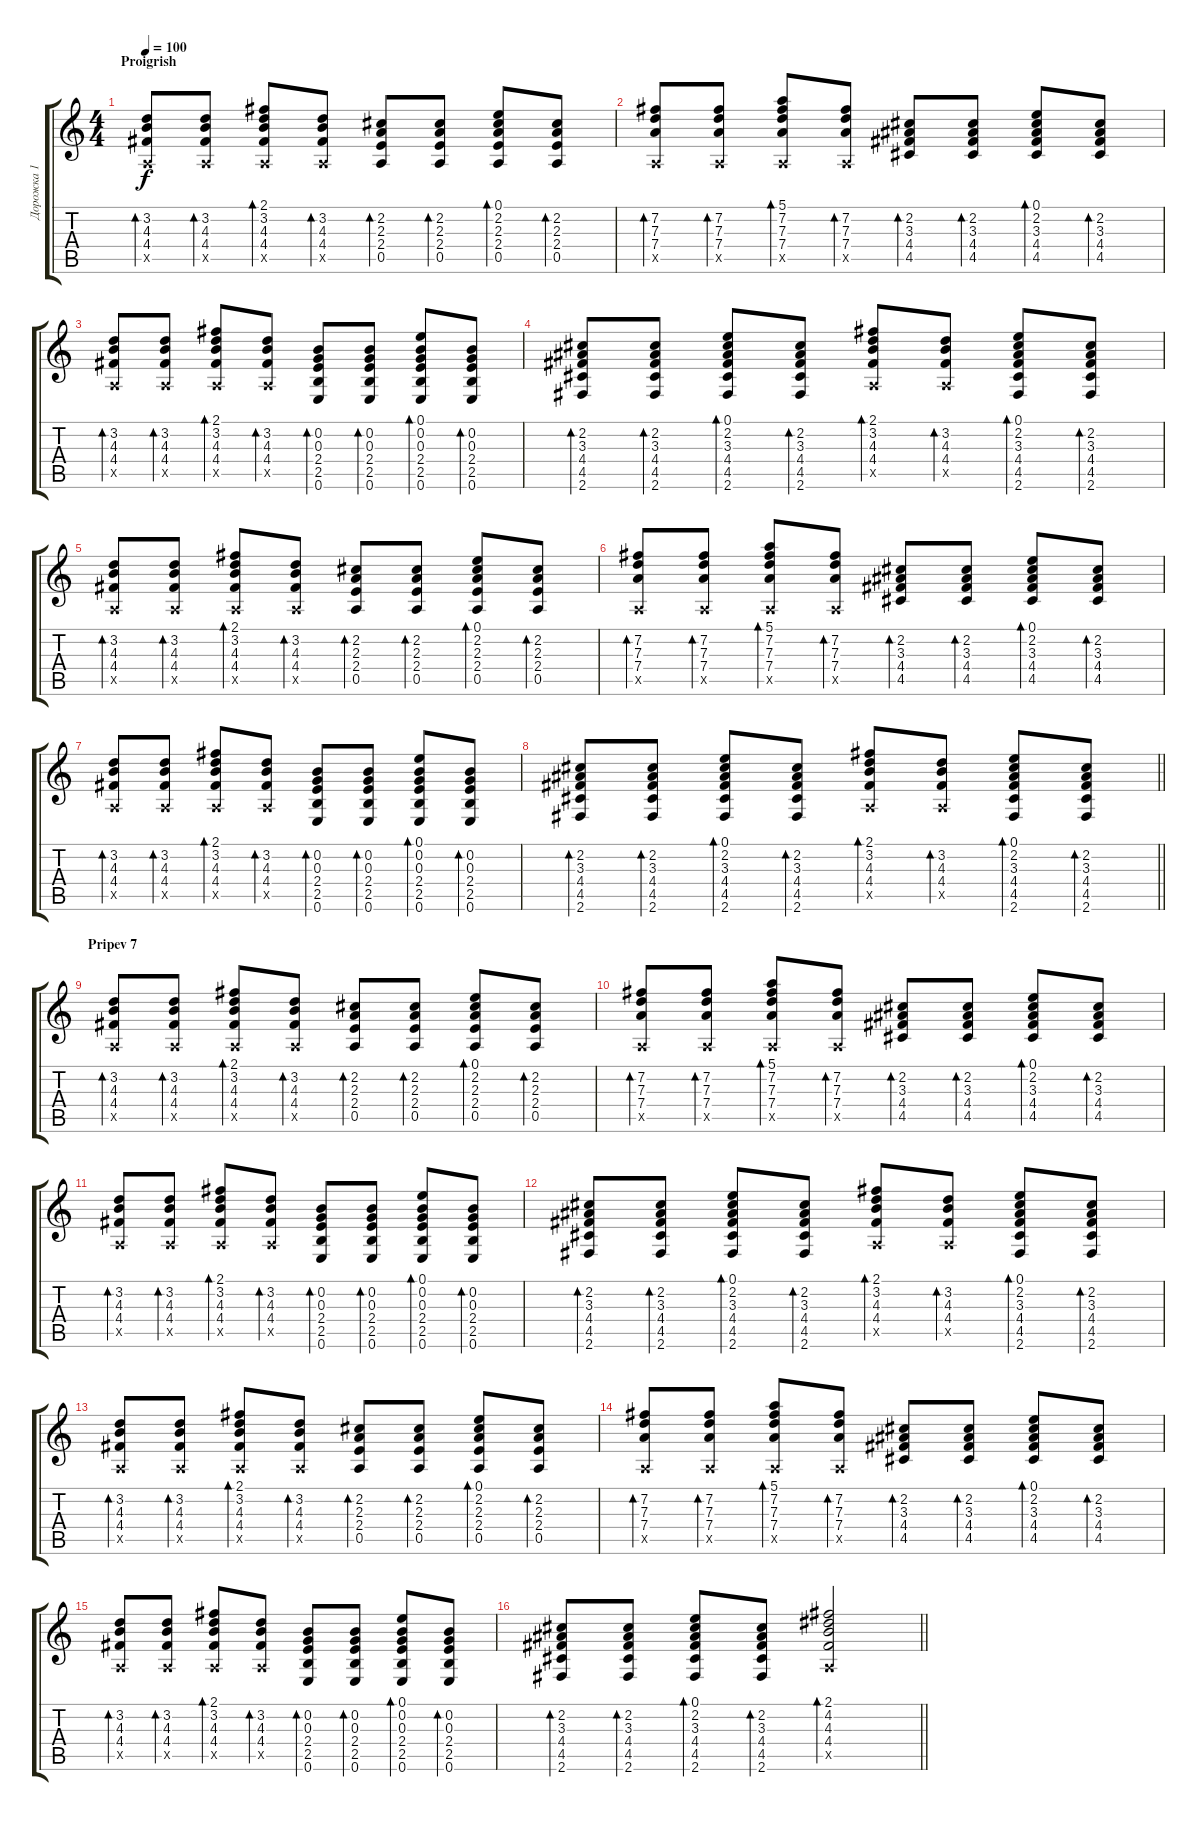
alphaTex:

\track ("Дорожка 1" "Дорожка 1") {instrument acousticguitarsteel}
\staff {score tabs}
\tuning (E4 B3 G3 D3 A2 E2) {hide}
\ts (4 4)
\section ("" "Proigrish")
\tempo 100
\clef g2
\ks c
(3.2 4.3 4.4 0.5{x}).8{bd 60 dy f} (3.2 4.3 4.4 0.5{x}).8{bd 60} (2.1 3.2 4.3 4.4 0.5{x}).8{bd 60} (3.2 4.3 4.4 0.5{x}).8{bd 60} (2.2 2.3 2.4 0.5).8{bd 60} (2.2 2.3 2.4 0.5).8{bd 60} (0.1 2.2 2.3 2.4 0.5).8{bd 60} (2.2 2.3 2.4 0.5).8{bd 60} |
(7.2 7.3 7.4 0.5{x}).8{bd 60} (7.2 7.3 7.4 0.5{x}).8{bd 60} (5.1 7.2 7.3 7.4 0.5{x}).8{bd 60} (7.2 7.3 7.4 0.5{x}).8{bd 60} (2.2 3.3 4.4 4.5).8{bd 60} (2.2 3.3 4.4 4.5).8{bd 60} (0.1 2.2 3.3 4.4 4.5).8{bd 60} (2.2 3.3 4.4 4.5).8{bd 60} |
(3.2 4.3 4.4 0.5{x}).8{bd 60} (3.2 4.3 4.4 0.5{x}).8{bd 60} (2.1 3.2 4.3 4.4 0.5{x}).8{bd 60} (3.2 4.3 4.4 0.5{x}).8{bd 60} (0.2 0.3 2.4 2.5 0.6).8{bd 60} (0.2 0.3 2.4 2.5 0.6).8{bd 60} (0.1 0.2 0.3 2.4 2.5 0.6).8{bd 60} (0.2 0.3 2.4 2.5 0.6).8{bd 60} |
(2.2 3.3 4.4 4.5 2.6).8{bd 60} (2.2 3.3 4.4 4.5 2.6).8{bd 60} (0.1 2.2 3.3 4.4 4.5 2.6).8{bd 60} (2.2 3.3 4.4 4.5 2.6).8{bd 60} (2.1 3.2 4.3 4.4 0.5{x}).8{bd 60} (3.2 4.3 4.4 0.5{x}).8{bd 60} (0.1 2.2 3.3 4.4 4.5 2.6).8{bd 60} (2.2 3.3 4.4 4.5 2.6).8{bd 60} |
(3.2 4.3 4.4 0.5{x}).8{bd 60} (3.2 4.3 4.4 0.5{x}).8{bd 60} (2.1 3.2 4.3 4.4 0.5{x}).8{bd 60} (3.2 4.3 4.4 0.5{x}).8{bd 60} (2.2 2.3 2.4 0.5).8{bd 60} (2.2 2.3 2.4 0.5).8{bd 60} (0.1 2.2 2.3 2.4 0.5).8{bd 60} (2.2 2.3 2.4 0.5).8{bd 60} |
(7.2 7.3 7.4 0.5{x}).8{bd 60} (7.2 7.3 7.4 0.5{x}).8{bd 60} (5.1 7.2 7.3 7.4 0.5{x}).8{bd 60} (7.2 7.3 7.4 0.5{x}).8{bd 60} (2.2 3.3 4.4 4.5).8{bd 60} (2.2 3.3 4.4 4.5).8{bd 60} (0.1 2.2 3.3 4.4 4.5).8{bd 60} (2.2 3.3 4.4 4.5).8{bd 60} |
(3.2 4.3 4.4 0.5{x}).8{bd 60} (3.2 4.3 4.4 0.5{x}).8{bd 60} (2.1 3.2 4.3 4.4 0.5{x}).8{bd 60} (3.2 4.3 4.4 0.5{x}).8{bd 60} (0.2 0.3 2.4 2.5 0.6).8{bd 60} (0.2 0.3 2.4 2.5 0.6).8{bd 60} (0.1 0.2 0.3 2.4 2.5 0.6).8{bd 60} (0.2 0.3 2.4 2.5 0.6).8{bd 60} |
\barLineRight lightlight
(2.2 3.3 4.4 4.5 2.6).8{bd 60} (2.2 3.3 4.4 4.5 2.6).8{bd 60} (0.1 2.2 3.3 4.4 4.5 2.6).8{bd 60} (2.2 3.3 4.4 4.5 2.6).8{bd 60} (2.1 3.2 4.3 4.4 0.5{x}).8{bd 60} (3.2 4.3 4.4 0.5{x}).8{bd 60} (0.1 2.2 3.3 4.4 4.5 2.6).8{bd 60} (2.2 3.3 4.4 4.5 2.6).8{bd 60} |
\section ("" "Pripev 7")
(3.2 4.3 4.4 0.5{x}).8{bd 60} (3.2 4.3 4.4 0.5{x}).8{bd 60} (2.1 3.2 4.3 4.4 0.5{x}).8{bd 60} (3.2 4.3 4.4 0.5{x}).8{bd 60} (2.2 2.3 2.4 0.5).8{bd 60} (2.2 2.3 2.4 0.5).8{bd 60} (0.1 2.2 2.3 2.4 0.5).8{bd 60} (2.2 2.3 2.4 0.5).8{bd 60} |
(7.2 7.3 7.4 0.5{x}).8{bd 60} (7.2 7.3 7.4 0.5{x}).8{bd 60} (5.1 7.2 7.3 7.4 0.5{x}).8{bd 60} (7.2 7.3 7.4 0.5{x}).8{bd 60} (2.2 3.3 4.4 4.5).8{bd 60} (2.2 3.3 4.4 4.5).8{bd 60} (0.1 2.2 3.3 4.4 4.5).8{bd 60} (2.2 3.3 4.4 4.5).8{bd 60} |
(3.2 4.3 4.4 0.5{x}).8{bd 60} (3.2 4.3 4.4 0.5{x}).8{bd 60} (2.1 3.2 4.3 4.4 0.5{x}).8{bd 60} (3.2 4.3 4.4 0.5{x}).8{bd 60} (0.2 0.3 2.4 2.5 0.6).8{bd 60} (0.2 0.3 2.4 2.5 0.6).8{bd 60} (0.1 0.2 0.3 2.4 2.5 0.6).8{bd 60} (0.2 0.3 2.4 2.5 0.6).8{bd 60} |
(2.2 3.3 4.4 4.5 2.6).8{bd 60} (2.2 3.3 4.4 4.5 2.6).8{bd 60} (0.1 2.2 3.3 4.4 4.5 2.6).8{bd 60} (2.2 3.3 4.4 4.5 2.6).8{bd 60} (2.1 3.2 4.3 4.4 0.5{x}).8{bd 60} (3.2 4.3 4.4 0.5{x}).8{bd 60} (0.1 2.2 3.3 4.4 4.5 2.6).8{bd 60} (2.2 3.3 4.4 4.5 2.6).8{bd 60} |
(3.2 4.3 4.4 0.5{x}).8{bd 60} (3.2 4.3 4.4 0.5{x}).8{bd 60} (2.1 3.2 4.3 4.4 0.5{x}).8{bd 60} (3.2 4.3 4.4 0.5{x}).8{bd 60} (2.2 2.3 2.4 0.5).8{bd 60} (2.2 2.3 2.4 0.5).8{bd 60} (0.1 2.2 2.3 2.4 0.5).8{bd 60} (2.2 2.3 2.4 0.5).8{bd 60} |
(7.2 7.3 7.4 0.5{x}).8{bd 60} (7.2 7.3 7.4 0.5{x}).8{bd 60} (5.1 7.2 7.3 7.4 0.5{x}).8{bd 60} (7.2 7.3 7.4 0.5{x}).8{bd 60} (2.2 3.3 4.4 4.5).8{bd 60} (2.2 3.3 4.4 4.5).8{bd 60} (0.1 2.2 3.3 4.4 4.5).8{bd 60} (2.2 3.3 4.4 4.5).8{bd 60} |
(3.2 4.3 4.4 0.5{x}).8{bd 60} (3.2 4.3 4.4 0.5{x}).8{bd 60} (2.1 3.2 4.3 4.4 0.5{x}).8{bd 60} (3.2 4.3 4.4 0.5{x}).8{bd 60} (0.2 0.3 2.4 2.5 0.6).8{bd 60} (0.2 0.3 2.4 2.5 0.6).8{bd 60} (0.1 0.2 0.3 2.4 2.5 0.6).8{bd 60} (0.2 0.3 2.4 2.5 0.6).8{bd 60} |
\barLineRight lightlight
(2.2 3.3 4.4 4.5 2.6).8{bd 60} (2.2 3.3 4.4 4.5 2.6).8{bd 60} (0.1 2.2 3.3 4.4 4.5 2.6).8{bd 60} (2.2 3.3 4.4 4.5 2.6).8{bd 60} (2.1 4.2 4.3 4.4 0.5{x}).2{bd 60}
